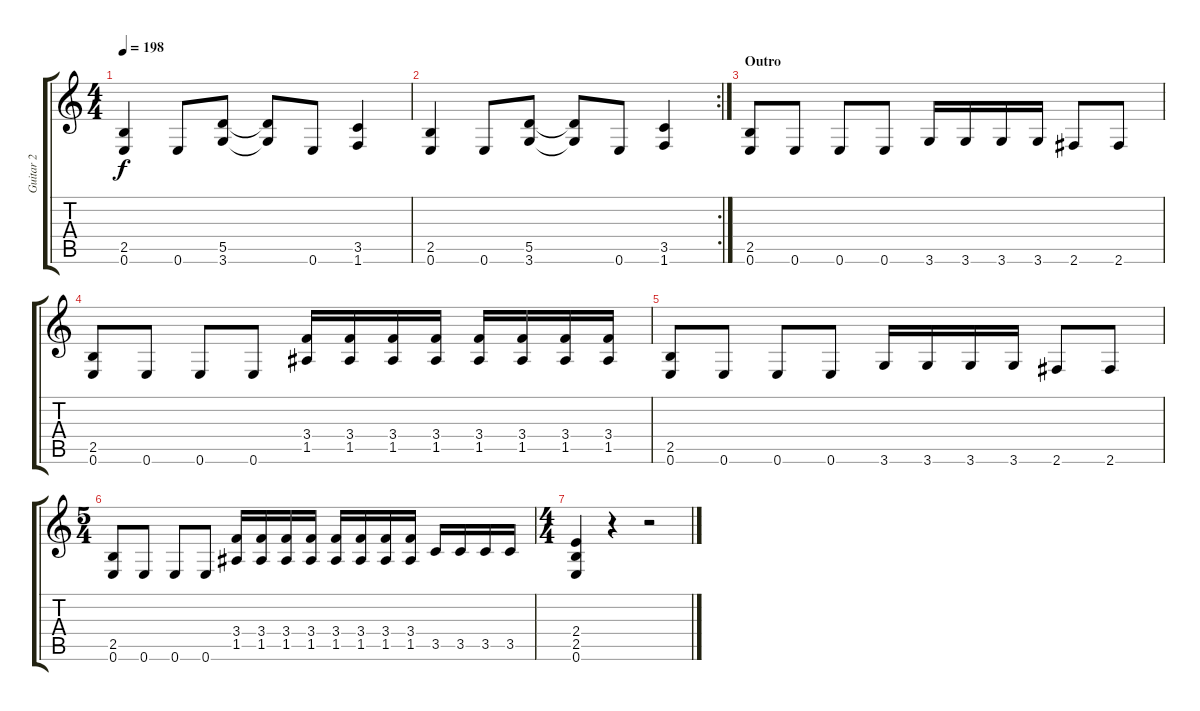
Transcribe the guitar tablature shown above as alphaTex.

\track ("Guitar 2" "Guitar 2") {instrument overdrivenguitar}
\staff {score tabs}
\tuning (E4 B3 G3 D3 A2 E2) {hide}
\ts (4 4)
\tempo 198
\clef g2
\ks c
(2.5 0.6).4{dy f} 0.6.8 (5.5 3.6).8 (5.5{t} 3.6{t}).8 0.6.8 (3.5 1.6).4 |
\rc 2
(2.5 0.6).4 0.6.8 (5.5 3.6).8 (5.5{t} 3.6{t}).8 0.6.8 (3.5 1.6).4 |
\section ("" "Outro")
(2.5 0.6).8 0.6.8 0.6.8 0.6.8 3.6.16 3.6.16 3.6.16 3.6.16 2.6.8 2.6.8 |
(2.5 0.6).8 0.6.8 0.6.8 0.6.8 (3.4 1.5).16 (3.4 1.5).16 (3.4 1.5).16 (3.4 1.5).16 (3.4 1.5).16 (3.4 1.5).16 (3.4 1.5).16 (3.4 1.5).16 |
(2.5 0.6).8 0.6.8 0.6.8 0.6.8 3.6.16 3.6.16 3.6.16 3.6.16 2.6.8 2.6.8 |
\ts (5 4)
(2.5 0.6).8 0.6.8 0.6.8 0.6.8 (3.4 1.5).16 (3.4 1.5).16 (3.4 1.5).16 (3.4 1.5).16 (3.4 1.5).16 (3.4 1.5).16 (3.4 1.5).16 (3.4 1.5).16 3.5.16 3.5.16 3.5.16 3.5.16 |
\ts (4 4)
(2.4 2.5 0.6).4 r.4 r.2
